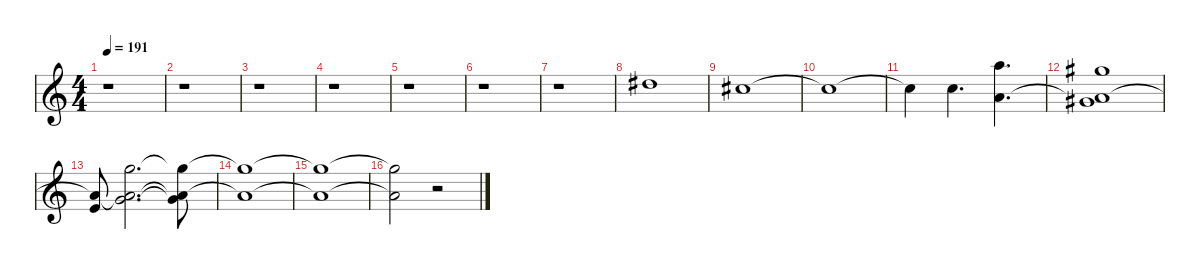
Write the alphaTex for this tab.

\defaultSystemsLayout 4
\hideDynamics
\bracketExtendMode nobrackets
\singleTrackTrackNamePolicy hidden
\multiTrackTrackNamePolicy hidden
\firstSystemTrackNameMode fullname
\firstSystemTrackNameOrientation horizontal
\otherSystemsTrackNameOrientation horizontal
\track ("Nanotron" "vln.") {instrument stringensemble1}
\staff {score}
\tuning (E4 B3 G3 D3 A2 E2 B1)
\ts (4 4)
\tempo 191
\clef g2
\ks c
r.1{dy f beam Down} |
r.1{beam Down} |
r.1{beam Down} |
r.1{beam Down} |
r.1{beam Down} |
r.1{beam Down} |
r.1{beam Down} |
11.1{acc #}.1{dy mf beam Down} |
9.1{acc #}.1{dy mp beam Down} |
9.1{t acc #}.1{dy f beam Down} |
9.1{t acc #}.4{beam Down} 8.1.4{d dy mf beam Down} (17.1 14.3).4{d beam Down} |
(16.1{acc #} 18.4{acc #} 14.3{t}).1{beam Down} |
(14.4 14.3{t}).8{beam Up} (15.1 17.4 14.3{t}).2{d beam Down} (15.1{t} 17.4{t} 14.3{t}).8{dy f beam Down} |
(15.1{t} 14.3{t}).1{beam Down} |
(15.1{t} 14.3{t}).1{beam Down} |
(15.1{t} 14.3{t}).2{beam Down} r.2{beam Down}
